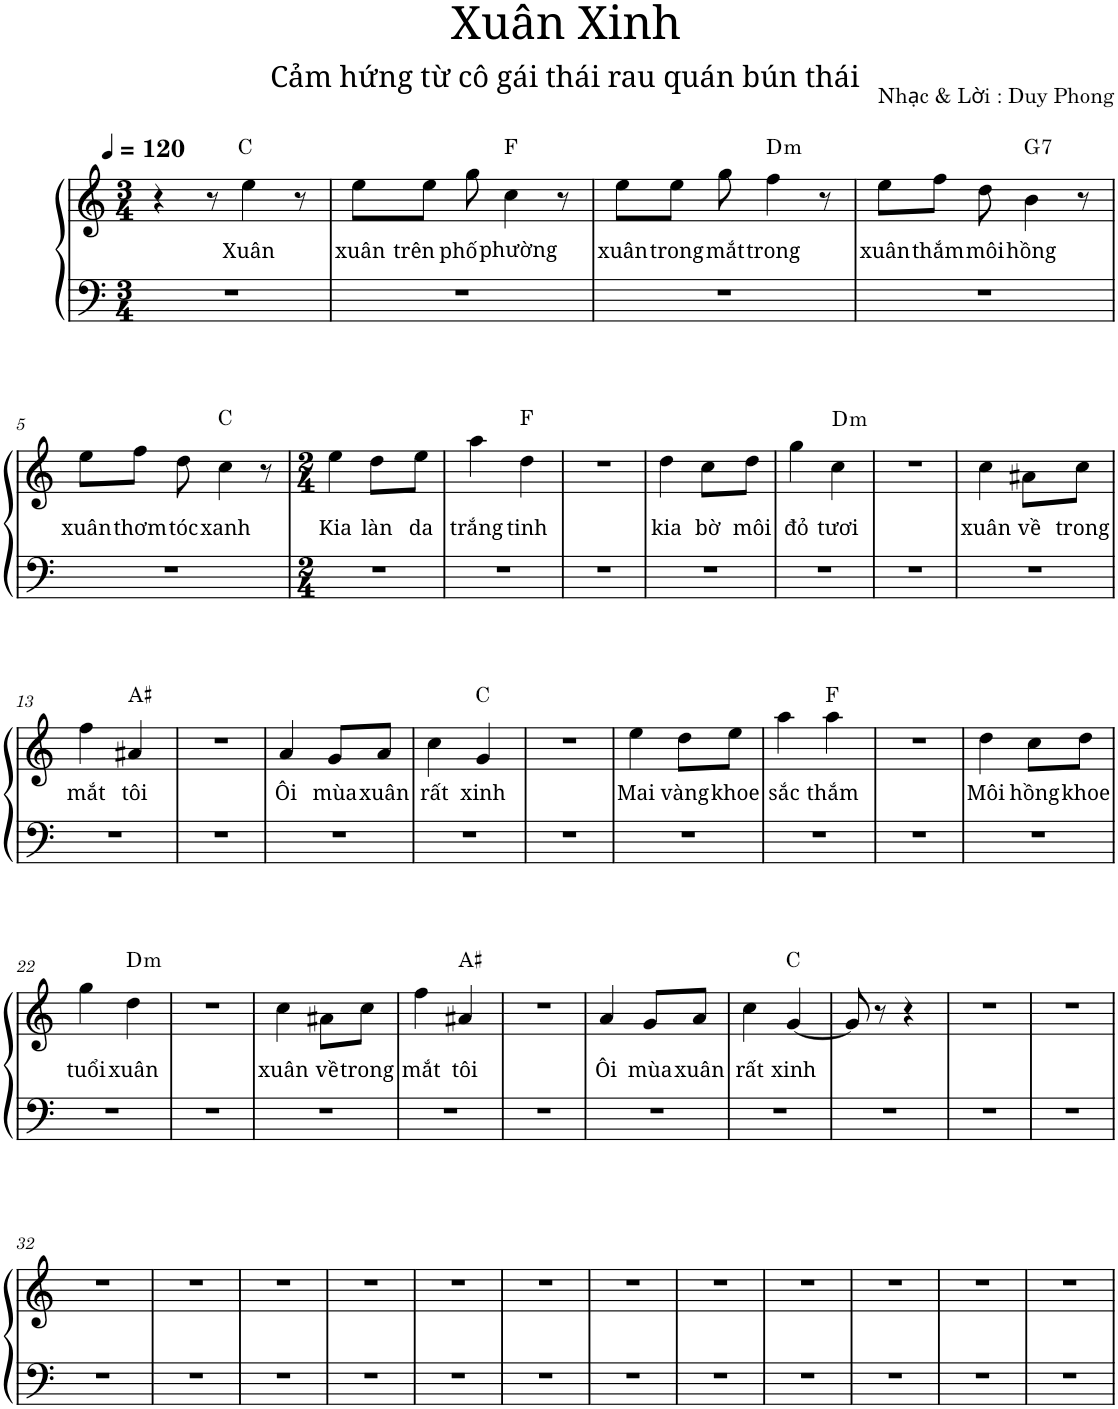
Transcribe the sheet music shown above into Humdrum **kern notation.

**kern	**kern	**text	**harte
*part1	*part1	*part1	*part1
*staff2	*staff1	*staff1	*
*I"Piano	*	*	*
*I'Pno.	*	*	*
*clefF4	*clefG2	*	*
*k[]	*k[]	*	*
*M3/4	*M3/4	*	*
=1	=1	=1	=1
2.r	4r	.	.
.	8r	.	.
*	*MM120	*	*
!	!	!LO:LY:b	!
.	4ee\	Xuân	C:maj
.	8r	.	.
=2	=2	=2	=2
!	!	!LO:LY:b	!
2.r	8ee\L	xuân	.
!	!	!LO:LY:b	!
.	8ee\J	trên	.
!	!	!LO:LY:b	!
.	8gg\	phố	.
!	!	!LO:LY:b	!
.	4cc\	phường	F:maj
.	8r	.	.
=3	=3	=3	=3
!	!	!LO:LY:b	!
2.r	8ee\L	xuân	.
!	!	!LO:LY:b	!
.	8ee\J	trong	.
!	!	!LO:LY:b	!
.	8gg\	mắt	.
!	!	!LO:LY:b	!LO:H:kt=m
.	4ff\	trong	D:min
.	8r	.	.
=4	=4	=4	=4
!	!	!LO:LY:b	!
2.r	8ee\L	xuân	.
!	!	!LO:LY:b	!
.	8ff\J	thắm	.
!	!	!LO:LY:b	!
.	8dd\	môi	.
!	!	!LO:LY:b	!LO:H:kt=7
.	4b\	hồng	G:7
.	8r	.	.
!!LO:LB:g=z
=5	=5	=5	=5
!	!	!LO:LY:b	!
2.r	8ee\L	xuân	.
!	!	!LO:LY:b	!
.	8ff\J	thơm	.
!	!	!LO:LY:b	!
.	8dd\	tóc	.
!	!	!LO:LY:b	!
.	4cc\	xanh	C:maj
.	8r	.	.
=6	=6	=6	=6
*M2/4	*M2/4	*	*
!	!	!LO:LY:b	!
2r	4ee\	Kia	.
!	!	!LO:LY:b	!
.	8dd\L	làn	.
!	!	!LO:LY:b	!
.	8ee\J	da	.
=7	=7	=7	=7
!	!	!LO:LY:b	!
2r	4aa\	trắng	.
!	!	!LO:LY:b	!
.	4dd\	tinh	F:maj
=8	=8	=8	=8
2r	2r	.	.
=9	=9	=9	=9
!	!	!LO:LY:b	!
2r	4dd\	kia	.
!	!	!LO:LY:b	!
.	8cc\L	bờ	.
!	!	!LO:LY:b	!
.	8dd\J	môi	.
=10	=10	=10	=10
!	!	!LO:LY:b	!
2r	4gg\	đỏ	.
!	!	!LO:LY:b	!LO:H:kt=m
.	4cc\	tươi	D:min
=11	=11	=11	=11
2r	2r	.	.
=12	=12	=12	=12
!	!	!LO:LY:b	!
2r	4cc\	xuân	.
!	!	!LO:LY:b	!
.	8a#X\L	về	.
!	!	!LO:LY:b	!
.	8cc\J	trong	.
!!LO:LB:g=z
=13	=13	=13	=13
!	!	!LO:LY:b	!
2r	4ff\	mắt	.
!	!	!LO:LY:b	!
.	4a#X/	tôi	A#:maj
=14	=14	=14	=14
2r	2r	.	.
=15	=15	=15	=15
!	!	!LO:LY:b	!
2r	4a/	Ôi	.
!	!	!LO:LY:b	!
.	8g/L	mùa	.
!	!	!LO:LY:b	!
.	8a/J	xuân	.
=16	=16	=16	=16
!	!	!LO:LY:b	!
2r	4cc\	rất	.
!	!	!LO:LY:b	!
.	4g/	xinh	C:maj
=17	=17	=17	=17
2r	2r	.	.
=18	=18	=18	=18
!	!	!LO:LY:b	!
2r	4ee\	Mai	.
!	!	!LO:LY:b	!
.	8dd\L	vàng	.
!	!	!LO:LY:b	!
.	8ee\J	khoe	.
=19	=19	=19	=19
!	!	!LO:LY:b	!
2r	4aa\	sắc	.
!	!	!LO:LY:b	!
.	4aa\	thắm	F:maj
=20	=20	=20	=20
2r	2r	.	.
=21	=21	=21	=21
!	!	!LO:LY:b	!
2r	4dd\	Môi	.
!	!	!LO:LY:b	!
.	8cc\L	hồng	.
!	!	!LO:LY:b	!
.	8dd\J	khoe	.
!!LO:LB:g=z
=22	=22	=22	=22
!	!	!LO:LY:b	!
2r	4gg\	tuổi	.
!	!	!LO:LY:b	!LO:H:kt=m
.	4dd\	xuân	D:min
=23	=23	=23	=23
2r	2r	.	.
=24	=24	=24	=24
!	!	!LO:LY:b	!
2r	4cc\	xuân	.
!	!	!LO:LY:b	!
.	8a#X\L	về	.
!	!	!LO:LY:b	!
.	8cc\J	trong	.
=25	=25	=25	=25
!	!	!LO:LY:b	!
2r	4ff\	mắt	.
!	!	!LO:LY:b	!
.	4a#X/	tôi	A#:maj
=26	=26	=26	=26
2r	2r	.	.
=27	=27	=27	=27
!	!	!LO:LY:b	!
2r	4a/	Ôi	.
!	!	!LO:LY:b	!
.	8g/L	mùa	.
!	!	!LO:LY:b	!
.	8a/J	xuân	.
=28	=28	=28	=28
!	!	!LO:LY:b	!
2r	4cc\	rất	.
!	!	!LO:LY:b	!
.	[4g/	xinh	C:maj
=29	=29	=29	=29
2r	8g/]	.	.
.	8r	.	.
.	4r	.	.
=30	=30	=30	=30
2r	2r	.	.
=31	=31	=31	=31
2r	2r	.	.
!!LO:LB:g=z
=32	=32	=32	=32
2r	2r	.	.
=33	=33	=33	=33
2r	2r	.	.
=34	=34	=34	=34
2r	2r	.	.
=35	=35	=35	=35
2r	2r	.	.
=36	=36	=36	=36
2r	2r	.	.
=37	=37	=37	=37
2r	2r	.	.
=38	=38	=38	=38
2r	2r	.	.
=39	=39	=39	=39
2r	2r	.	.
=40	=40	=40	=40
2r	2r	.	.
=41	=41	=41	=41
2r	2r	.	.
=42	=42	=42	=42
2r	2r	.	.
=43	=43	=43	=43
2r	2r	.	.
=	=	=	=
*-	*-	*-	*-
